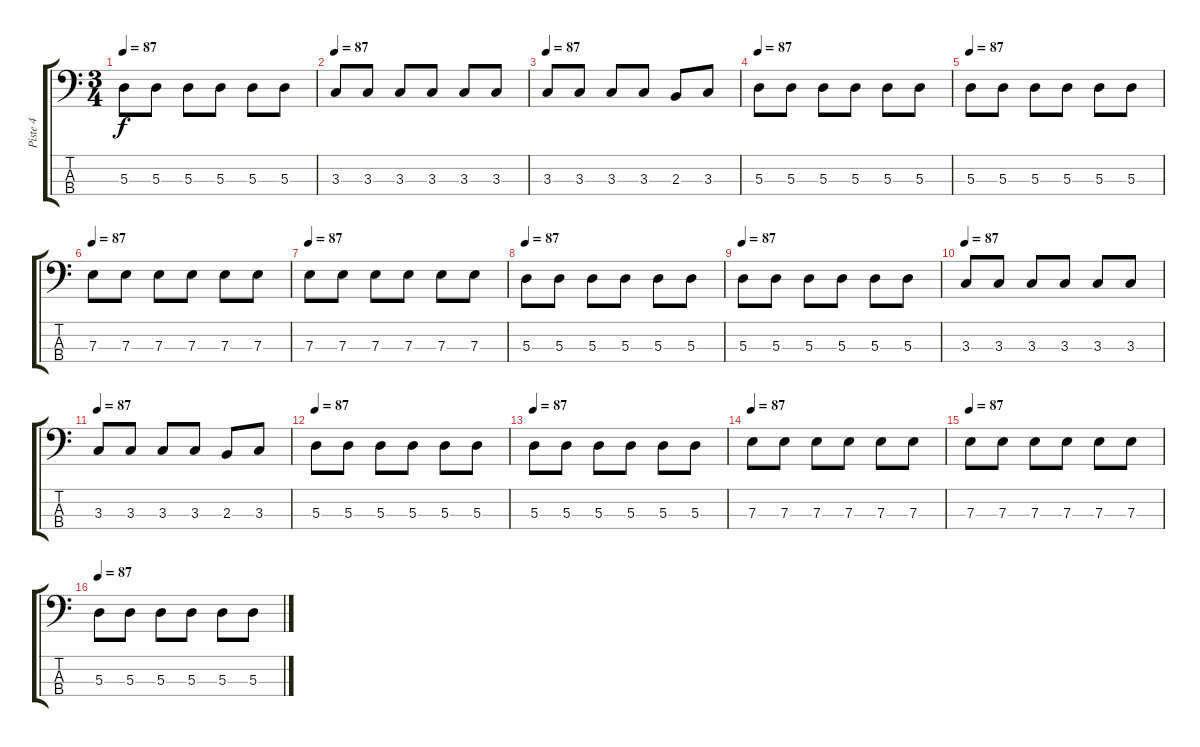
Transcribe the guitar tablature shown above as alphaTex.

\track ("Piste 4" "Piste 4") {instrument electricbassfinger}
\staff {score tabs}
\tuning (G2 D2 A1 E1) {hide}
\ts (3 4)
\tempo 87
\clef f4
\ks c
5.3.8{dy f} 5.3.8 5.3.8 5.3.8 5.3.8 5.3.8 |
\tempo 87
3.3.8 3.3.8 3.3.8 3.3.8 3.3.8 3.3.8 |
\tempo 87
3.3.8 3.3.8 3.3.8 3.3.8 2.3.8 3.3.8 |
\tempo 87
5.3.8 5.3.8 5.3.8 5.3.8 5.3.8 5.3.8 |
\tempo 87
5.3.8 5.3.8 5.3.8 5.3.8 5.3.8 5.3.8 |
\tempo 87
7.3.8 7.3.8 7.3.8 7.3.8 7.3.8 7.3.8 |
\tempo 87
7.3.8 7.3.8 7.3.8 7.3.8 7.3.8 7.3.8 |
\tempo 87
5.3.8 5.3.8 5.3.8 5.3.8 5.3.8 5.3.8 |
\tempo 87
5.3.8 5.3.8 5.3.8 5.3.8 5.3.8 5.3.8 |
\tempo 87
3.3.8 3.3.8 3.3.8 3.3.8 3.3.8 3.3.8 |
\tempo 87
3.3.8 3.3.8 3.3.8 3.3.8 2.3.8 3.3.8 |
\tempo 87
5.3.8 5.3.8 5.3.8 5.3.8 5.3.8 5.3.8 |
\tempo 87
5.3.8 5.3.8 5.3.8 5.3.8 5.3.8 5.3.8 |
\tempo 87
7.3.8 7.3.8 7.3.8 7.3.8 7.3.8 7.3.8 |
\tempo 87
7.3.8 7.3.8 7.3.8 7.3.8 7.3.8 7.3.8 |
\tempo 87
5.3.8 5.3.8 5.3.8 5.3.8 5.3.8 5.3.8
